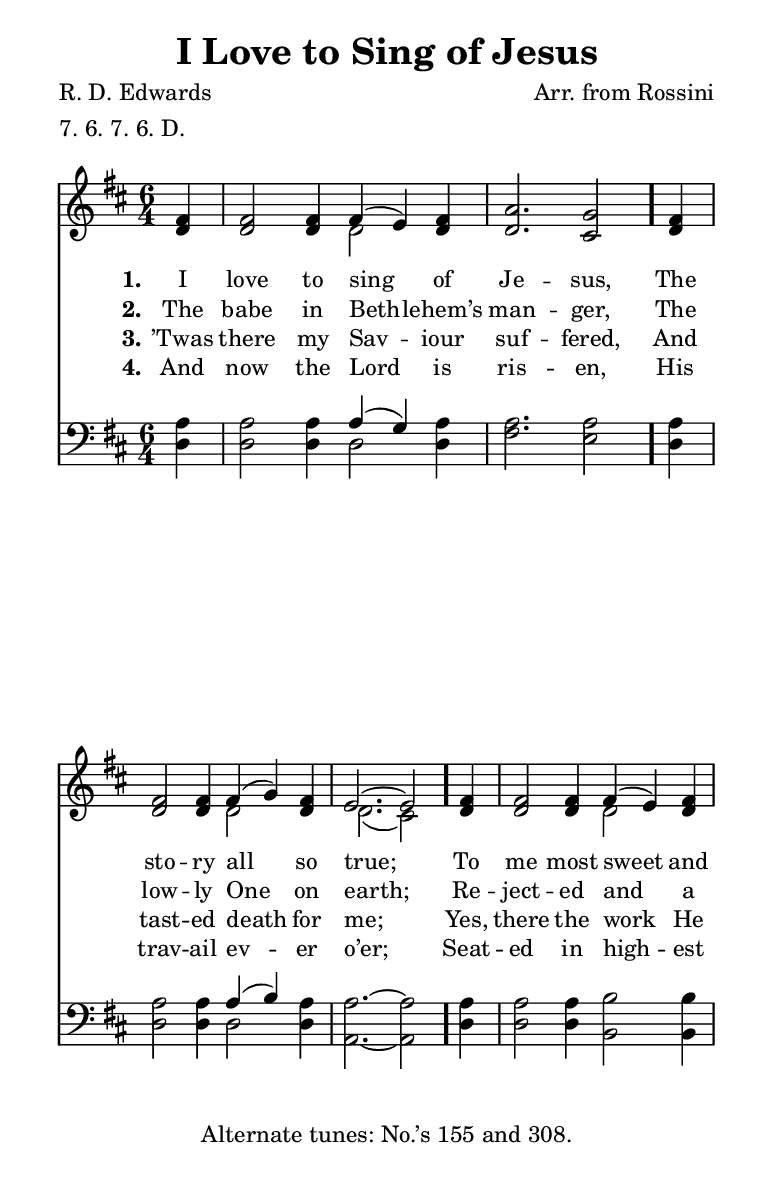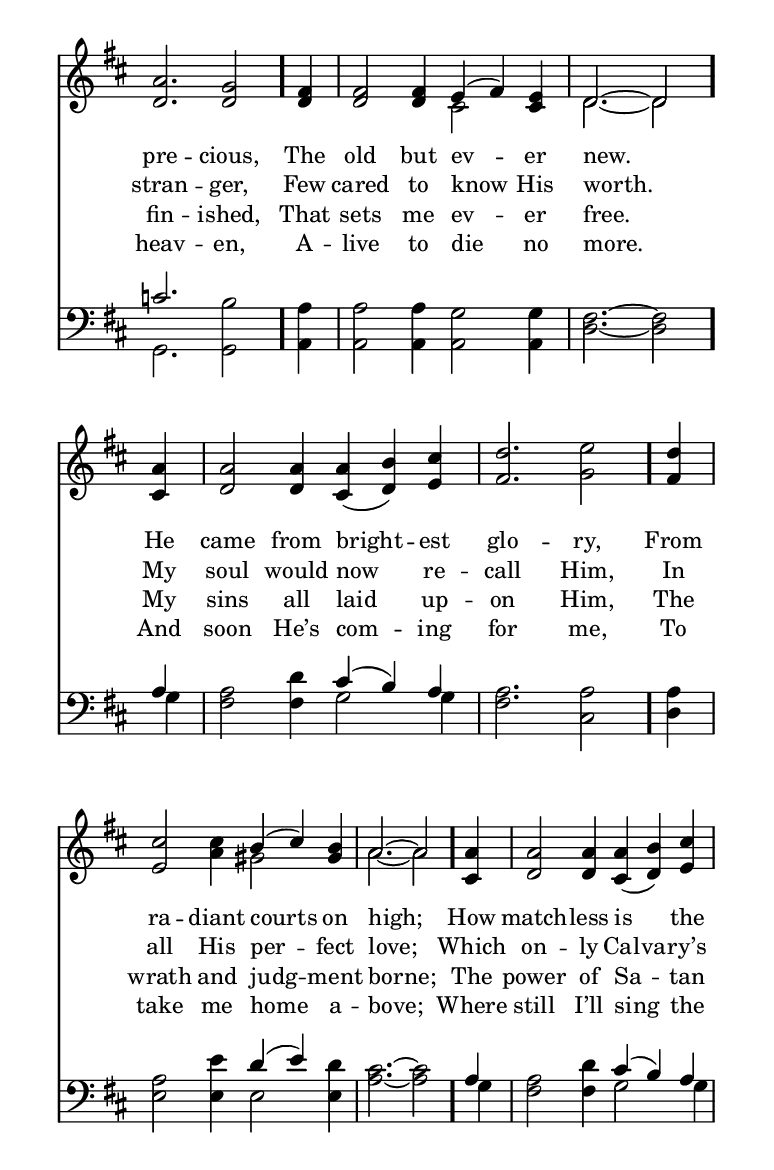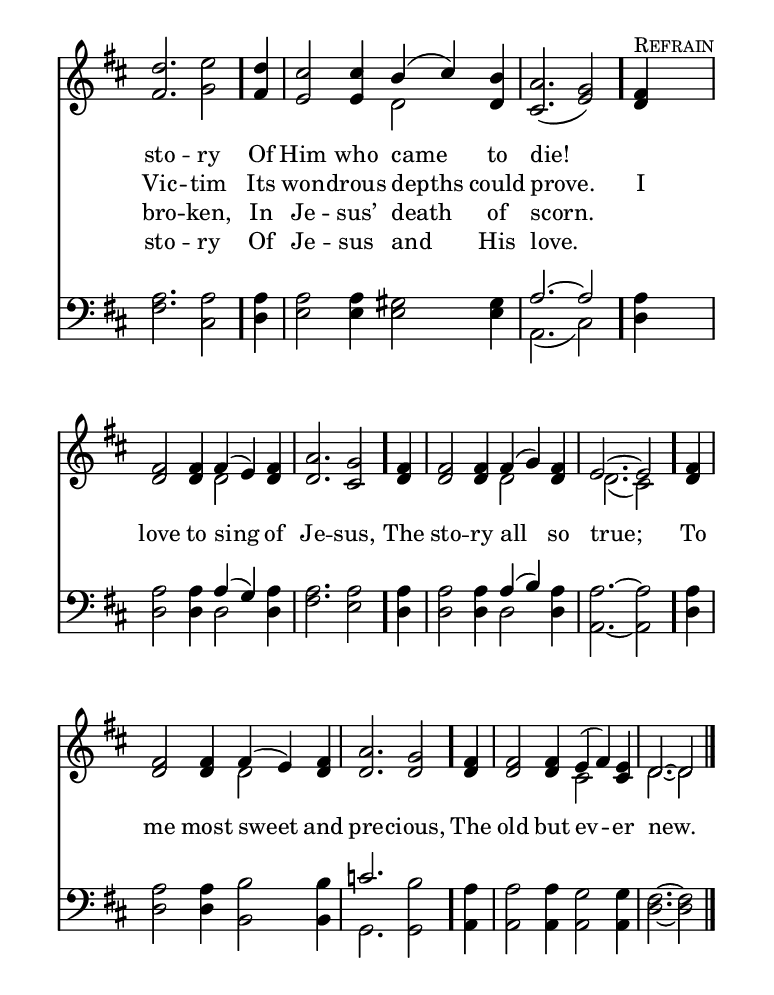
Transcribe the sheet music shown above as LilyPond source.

\include "common/global.ily"
\paper {
  \include "common/paper.ily"
  ragged-last-bottom = ##t
  systems-per-page = #(cond (is-eogsized 4) (#t #f))
  system-count = #(cond (is-eogsized 6) (#t #f))
  page-count = #(cond (is-eogsized 2) (#t #f))
  oddFooterMarkup = \markup { \fill-line { \on-the-fly \first-page "Alternate tunes: No.’s 155 and 308." } }
}

\header{
  %children
  hymnnumber = "339"
  title = "I Love to Sing of Jesus"
  tunename = "Hora Novissima"
  meter = "7. 6. 7. 6. D."
  poet = "R. D. Edwards"
  composer = "Arr. from Rossini"
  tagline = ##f
}

global = {
  \include "common/overrides.ily"
  \override Staff.TimeSignature.style = #'numbered
  \time 6/4
  \override Score.MetronomeMark.transparent = ##t % hide all fermata changes too
  \tempo 4=140
  \key d \major
  \partial 4
  \autoBeamOff
}

notesSoprano = {
\global
\relative c' {

  fis4 | fis2 fis4 fis( e) fis | a2. g2
  fis4 | fis2 fis4 fis( g) fis | e2. ~ e2 \eogbreak
  fis4 | fis2 fis4 fis( e) fis | a2. g2
  fis4 | fis2 fis4 e( fis) e | d2. ~ d2 \eogbreak

  a'4 | a2 a4 a( b) cis | d2. e2
  d4 | cis2 cis4 b( cis) b | a2. ~ a2 \eogbreak
  a4 | a2 a4 a( b) cis | d2. e2
  d4 | cis2 cis4 b( cis) b | a2.( g2) \eogbreak

  fis4^\markup { \small \caps "Refrain" } | fis2 fis4 fis( e) fis | a2. g2
  fis4 | fis2 fis4 fis( g) fis | e2. ~ e2 \eogbreak
  fis4 | fis2 fis4 fis( e) fis | a2. g2
  fis4 | fis2 fis4 e( fis) e | d2. ~ d2

  \bar "|."

}
}

notesAlto = {
\global
\relative e' {

  d4 | d2 d4 d2 d4 | d2. cis2
  d4 | d2 d4 d2 d4 | d2.( cis2)
  d4 | d2 d4 d2 d4 | d2. d2
  d4 | d2 d4 cis2 cis4 | d2. ~ d2

  cis4 | d2 d4 cis( d) e | fis2. g2
  fis4 | e2 a4 gis2 gis4 | a2. ~ a2
  cis,4 | d2 d4 cis( d) e | fis2. g2
  fis4 | e2 e4 d2 d4 | cis2.( e2)

  d4 | d2 d4 d2 d4 | d2. cis2
  d4 | d2 d4 d2 d4 | d2.( cis2)
  d4 | d2 d4 d2 d4 | d2. d2
  d4 | d2 d4 cis2 cis4 | d2. ~ d2

}
}

notesTenor = {
\global
\relative a {

  a4 | a2 a4 a( g) a | a2. a2
  a4 | a2 a4 a( b) a | a2. ~ a2
  a4 | a2 a4 b2 b4 | c2. b2
  a4 | a2 a4 g2 g4 | fis2. ~ fis2

  a4 | a2 d4 cis( b) a | a2. a2
  a4 | a2 e'4 d( e) d | cis2. ~ cis2
  a4 | a2 d4 cis( b) a | a2. a2
  a4 | a2 a4 gis2 gis4 | a2. ~ a2

  a4 | a2 a4 a( g) a | a2. a2
  a4 | a2 a4 a( b) a | a2. ~ a2
  a4 | a2 a4 b2 b4 | c2. b2
  a4 | a2 a4 g2 g4 | fis2. ~ fis2

}
}

notesBass = {
\global
\relative f {

  d4 | d2 d4 d2 d4 | fis2. e2
  d4 | d2 d4 d2 d4 | a2. ~ a2
  d4 | d2 d4 b2 b4 | g2. g2
  a4 | a2 a4 a2 a4 | d2. ~ d2

  g4 | fis2 fis4 g2 g4 | fis2. cis2
  d4 | e2 e4 e2 e4 | a2. ~ a2
  g4 | fis2 fis4 g2 g4 | fis2. cis2
  d4 | e2 e4 e2 e4 | a,2.( cis2)

  d4 | d2 d4 d2 d4 | fis2. e2
  d4 | d2 d4 d2 d4 | a2. ~ a2
  d4 | d2 d4 b2 b4 | g2. g2
  a4 | a2 a4 a2 a4 | d2. ~ d2

}
}

Refrain = \lyricmode {

I love to sing of Je -- sus, \bar "."
The sto -- ry all so true; \bar "."
To me most sweet and pre -- cious, \bar "."
The old but ev -- er new. \bar "."

}

wordsA = \lyricmode {
\set stanza = "1."

I love to sing of Je -- sus, \bar "."
The sto -- ry all so true; \bar "."
To me most sweet and pre -- cious, \bar "."
The old but ev -- er new. \bar "."
He came from bright -- est glo -- ry, \bar "."
From ra -- diant courts on high; \bar "."
How match -- less is the sto -- ry \bar "."
Of Him who came to die! \bar "."

}

wordsB = \lyricmode {
\set stanza = "2."

The babe in Beth -- lehem’s man -- ger,
The low -- ly One on earth;
Re -- ject -- ed and a stran -- ger,
Few cared to know His worth.
My soul would now re -- call Him,
In all His per -- fect love;
Which on -- ly { \mon } Cal -- va -- { \moff } ry’s Vic -- tim
Its won -- drous depths could prove.

\Refrain

}

wordsC = \lyricmode {
\set stanza = "3."

’Twas there my Sav -- iour suf -- fered,
And tast -- ed death for me;
Yes, there the work He fin -- ished,
That sets me ev -- er free.
My sins all laid up -- on Him,
The wrath and judg -- ment borne;
The power of Sa -- tan bro -- ken,
In Je -- sus’ death of scorn.

}

wordsD = \lyricmode {
\set stanza = "4."

And now the Lord is ris -- en,
His trav -- ail ev -- er o’er;
Seat -- ed in high -- est heav -- en,
A -- live to die no more.
And soon He’s com -- ing for me,
To take me home a -- bove;
Where still I’ll sing the sto -- ry
Of Je -- sus and His love.

}

\score {
  \context ChoirStaff <<
    \context Staff = upper <<
      \set Staff.autoBeaming = ##f
      \set ChoirStaff.systemStartDelimiter = #'SystemStartBar
      \set ChoirStaff.printPartCombineTexts = ##f
      \partcombine #'(2 . 9) \notesSoprano \notesAlto
      \context NullVoice = sopranos { \voiceOne << \notesSoprano >> }
      \context Lyrics = one   \lyricsto sopranos \wordsA
      \context Lyrics = two   \lyricsto sopranos \wordsB
      \context Lyrics = three \lyricsto sopranos \wordsC
      \context Lyrics = four  \lyricsto sopranos \wordsD
    >>
    \context Staff = men <<
      \set Staff.autoBeaming = ##f
      \clef bass
      \set ChoirStaff.printPartCombineTexts = ##f
      \partcombine #'(2 . 9) \notesTenor \notesBass
    >>
  >>
  \layout {
    \include "common/layout.ily"
  }
  \midi{
    \include "common/midi.ily"
  }
}

\version "2.19.49"  % necessary for upgrading to future LilyPond versions.

% vi:set et ts=2 sw=2 ai nocindent syntax=lilypond:
